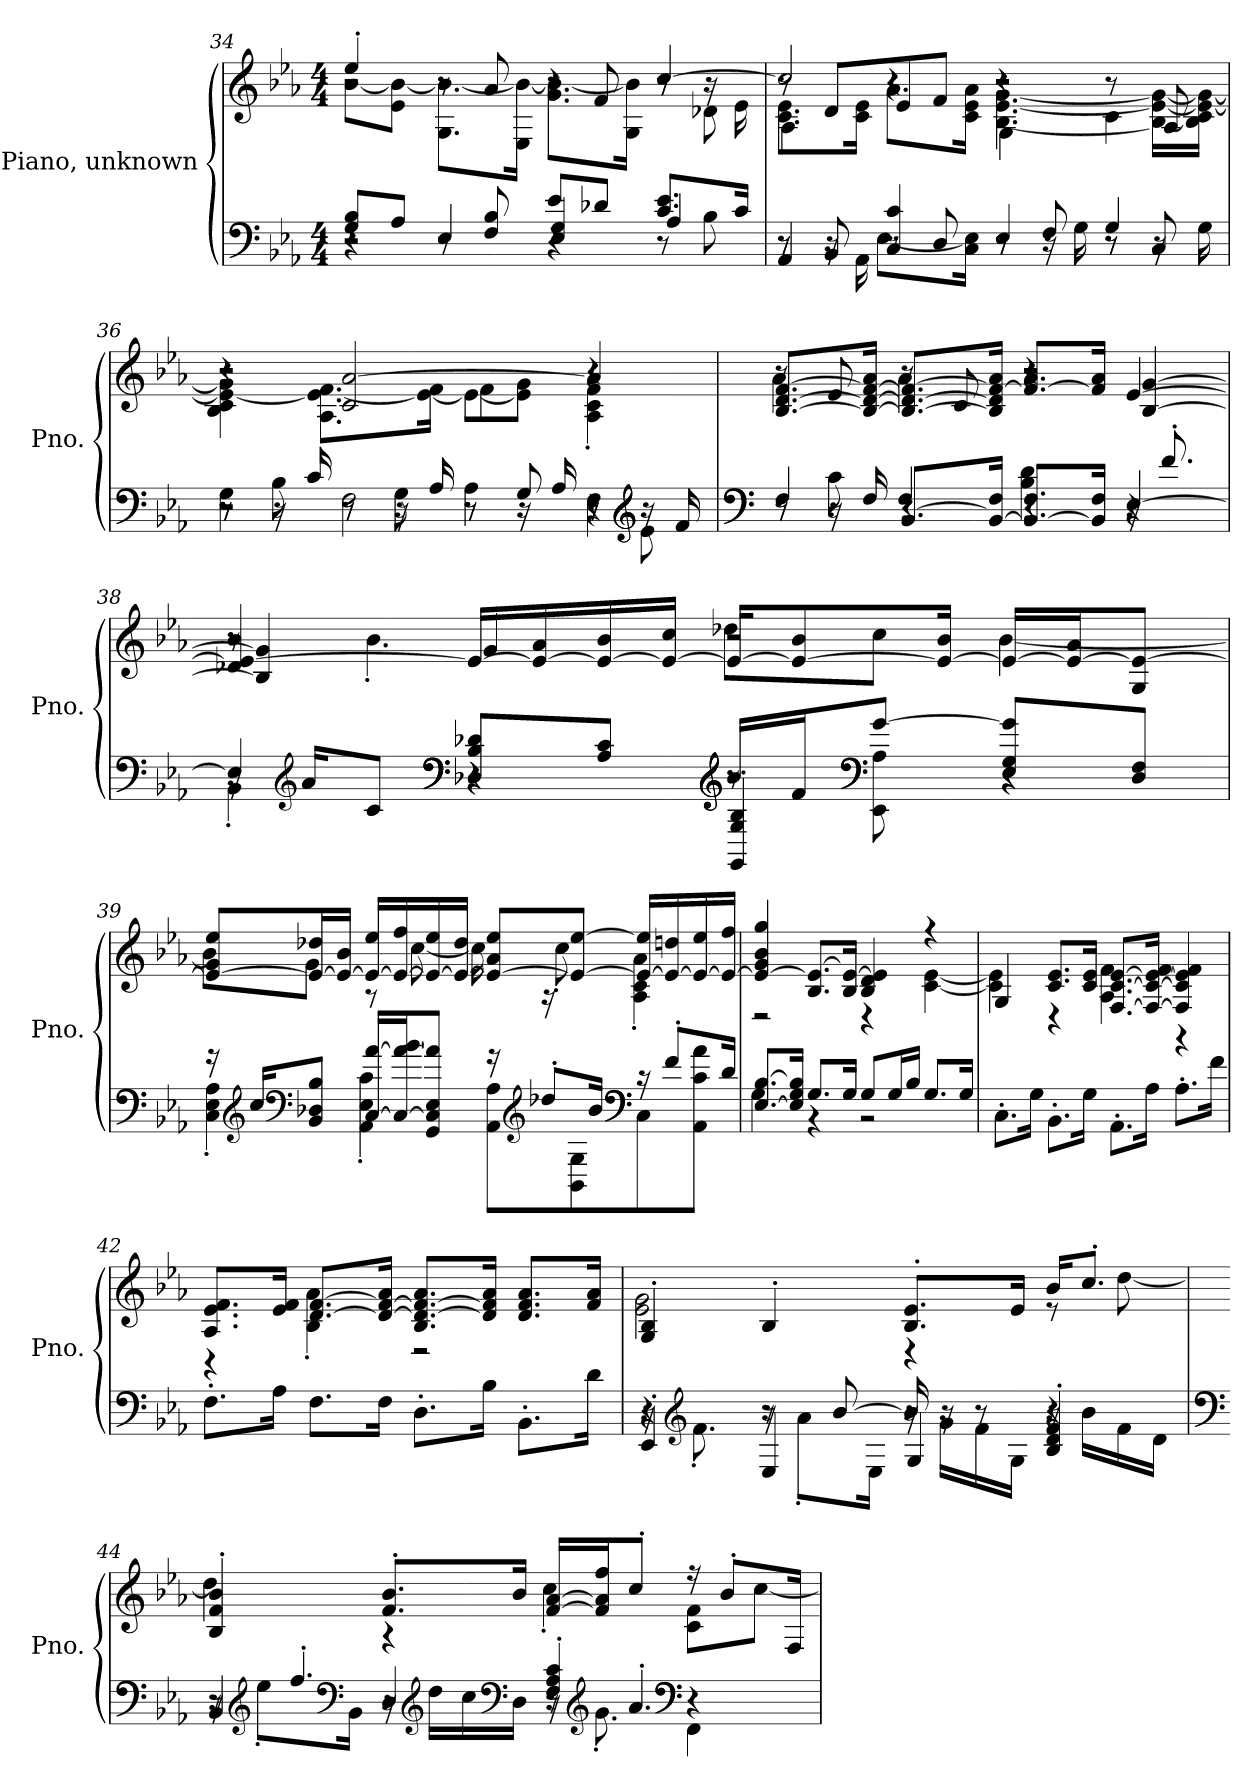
**kern	**kern
*part1	*part1
*staff2	*staff1
*I"Piano, unknown	*
*I'Pno.	*
*clefF4	*clefG2
*k[b-e-a-]	*k[b-e-a-]
*M4/4	*M4/4
=34	=34
*^	*^
*	*^	*	*^
8G/ 8B-/L	2r	4r	4ee-'/	[8b-\L	2r
8A-/J	.	.	.	8e-\ 8b-\_J	.
8r	.	4E-/	8r	8.G\ 8.b-\_L	.
8F/ 8B-/	.	.	8a-/	.	.
.	.	.	.	16E-\ 16b-\_Jk	.
8e-/L	4r	4E-/ 4G/	8r	8.g\ 8.b-\_L	4r
8d-X/J	.	.	8f/	.	.
.	.	.	.	16G\ 16b-\]Jk	.
8.c/ 8.e-/L	8r	4A-/	[4cc/	8r	8r
.	8B-\	.	.	16r	8d-X\
16c/Jk	.	.	.	16e-\	.
!!LO:LB:g=z
=35	=35	=35	=35	=35	=35
*	*	*	*	*	*^
8r	8r	4AA-/	2cc/]	8.c\ 8.e-\L	8r	4A-\
8BB-/	16r	.	.	.	8d/L	.
.	16AA-\	.	.	16c\ 16e-\Jk	.	.
4C/ 4c/	[8.E-\L	8r	.	8.a-\L	8e-/	4r
.	.	8D/	.	.	8f/J	.
.	16C\ 16E-\]Jk	.	.	16c\ 16e-\ 16a-\Jk	.	.
8r	8r	4E-/	2r	[4.B-\ [4.e-\ [4.g\	4r	4G\
8F/	16r	.	.	.	.	.
.	16G\	.	.	.	.	.
4G/	8r	8r	.	.	8r	4c\
.	16r	8C/	.	16B-\_ 16e-\_ 16g\_LL	8A-/	.
.	16G\	.	.	16B-\] 16c\ 16e-\_ 16g\_JJ	.	.
*	*	*	*	*	*v	*v
=36	=36	=36	=36	=36	=36
*	*	*^	*	*	*
8r	8r	2r	4G\	4r	4B-\ 4c\ 4e-\_ 4g\]	2r
16r	8B-\	.	.	.	.	.
16c/	.	.	.	.	.	.
8r	8r	.	2F\	2c/ [2a-/	8.A-\ 8.e-\_ 8.f\L	.
16r	8G\	.	.	.	.	.
16A-/	.	.	.	.	16e-\_ 16f\Jk	.
8r	4A-\	8r	.	.	8e-\L_	4f\
16r	.	8G/	.	.	8e-\] 8g\J	.
16A-/	.	.	.	.	.	.
8r	8r	4r	4F\	4a-/]	4A-\' 4c\' 4f\'	4r
*clefG2	*	*	*	*	*	*
16r	8e-\	.	.	.	.	.
16f/	.	.	.	.	.	.
*v	*v	*v	*v	*	*	*
!!LO:LB:g=z	!!	!!
=37	=37	=37	=37
*clefF4	*	*	*
*^	*	*	*
*	*^	*	*	*
8r	8r	4F/	[8.B-/ [8.d/ [8.f/L	4a-\	8r
16r	8c\	.	.	.	8e-/
16F/	.	.	16B-/_ 16d/_ 16f/_ 16a-/Jk	.	.
[8.BB-/L	4r	4F/	8.B-/_ 8.d/_ 8.f/_L	4a-\	8r
.	.	.	.	.	8c/
16BB-/_ 16F/Jk	.	.	16B-/] 16d/] 16f/_ 16a-/Jk	.	.
8.BB-/_ 8.F/L	4B-\ 4d\	4r	8.f/_ 8.a-/L	2r	4r
16BB-/] 16F/Jk	.	.	16f/] 16a-/Jk	.	.
16r	4r	[4E-/	[4e-/	.	[4B-/ [4g/
8.f'/	.	.	.	.	.
!!LO:LB:g=z	!!	!!
=38	=38	=38	=38	=38	=38
16r	4BB-'\	4E-/]	4d-X/ 4e-/_ 4b-/	8r	4B-/] 4g/]
*clefG2	*	*	*	*	*
16a-/KL	.	.	.	.	.
8c/J	.	.	.	4.b-'\	.
*clefF4	*	*	*	*	*
8D-X/ 8B-/ 8d-X/L	4r	4r	16e-/LL_	.	4g'/
.	.	.	16e-/_ 16a-/	.	.
8A-/ 8c/J	.	.	16e-/_ 16b-/	.	.
.	.	.	16e-/_ 16cc/JJ	.	.
*clefG2	*	*	*	*	*
16b-/LL	8r	4GG/' 4G/' 4B-/'	16e-/KL_	8dd-X\L	2r
16f/J	.	.	8e-/_ 8b-/	.	.
*clefF4	*	*	*	*	*
[8g/J	8EE-\ 8A-\	.	.	8cc\J	.
.	.	.	16e-/_ 16b-/Jk	.	.
8E-/ 8G/ 8g/]L	4r	4r	16e-/LL_	[4b-\	.
.	.	.	16e-/_ 16a-/J	.	.
8D-/ 8F/J	.	.	8G/ 8e-/_J	.	.
*	*v	*v	*	*	*
*	*	*	*v	*v
!!LO:LB:g=z
=39	=39	=39	=39
16r	4C\' 4E-\' 4A-\'	8e-/_ 8g/ 8ee-/L	8b-\L]
*clefG2	*	*	*
16cc/KL	.	.	.
*clefF4	*	*	*
8BB-/ 8D-X/ 8B-/J	.	16e-/_ 16dd-X/L	8g\J
.	.	16e-/_ 16b-/JJ	.
[16C/ [16a-/LL	4AA-\' 4E-\' 4c\'	16e-/_ 16ee-/LL	8r
16C/_ 16a-/_ 16b-/J	.	16e-/_ 16ff/	.
8GG/ 8C/] 8E-/ 8a-/]J	.	16e-/_ 16ee-/	[8cc\
.	.	16e-/_ 16dd-/JJ	.
16r	8AA-\ 8A-\L	8e-/_ 8a-/ 8ee-/L	16cc\]
*clefG2	*	*	*
8dd-X'/L	.	.	16r
.	8BB-\ 8G\	8e-/_ [8ee-/J	8cc'\
16b-/Jk	.	.	.
*clefF4	*	*	*
16r	8C\	16e-/_ 16ee-/]LL	4A-\' 4c\' 4a-\'
8f'/L	.	16e-/_ 16ddn/	.
.	8AA-\ 8c\ 8a-\J	16e-/_ 16ee-/	.
16d/Jk	.	16e-/_ 16ff/JJ	.
!!LO:LB:g=z	!!
=40	=40	=40	=40
[8.E-/ [8.B-/L	4G\	4e-/_ 4g/ 4b-/ 4gg/	2r
16E-/] 16G/ 16B-/]Jk	.	.	.
8.G/L	4r	8.B-/ 8.e-/_L	.
16G/Jk	.	16B-/ 16e-/_Jk	.
8G/L	2r	4B-/ 4d/ 4e-/]	4r
16G/L	.	.	.
16B-/JJ	.	.	.
8.G/L	.	4r	[4c\ [4e-\
16G/Jk	.	.	.
*v	*v	*	*
=41	=41	=41
8.C'\L	4G/	4c\] 4e-\]
16G\Jk	.	.
8.BB-'\L	8.c/ 8.e-/L	4r
16G\Jk	16c/ 16e-/Jk	.
8.AA-'\L	[8.F/ [8.c/ [8.e-/L	4A-\ 4f\
16A-\Jk	16F/_ 16c/_ 16e-/_ 16f/Jk	.
8.A-'\L	4F/] 4c/] 4e-/] 4f/	4r
16f\Jk	.	.
=42	=42	=42
8.F'\L	8.A-/ 8.e-/ 8.f/L	4r
16A-\Jk	16e-/ 16f/Jk	.
8.F\L	[8.d/ [8.f/L	4B-\' 4a-\'
16F\Jk	16d/_ 16f/_ 16a-/Jk	.
8.D'\L	8.B-/ 8.d/_ 8.f/_ 8.a-/L	2r
16B-\Jk	16d/] 16f/] 16a-/Jk	.
8.BB-'\L	8.d/ 8.f/ 8.a-/L	.
16d\Jk	16f/ 16a-/Jk	.
!!LO:PB:g=z	!!
=43	=43	=43
*^	*	*
*	*^	*	*
4r	16r	4EE-'/	4G/' 4B-/'	2e-\ 2g\
*clefG2	*	*	*	*
.	8.f'\	.	.	.
8r	16r	4E-/	4B-'/	.
.	8a-'\L	.	.	.
[8b-/	.	.	.	.
.	16E-\Jk	.	.	.
16b-/]	16r	4G/	8.B-/' 8.e-/'L	4r
16r	16g\LL	.	.	.
8r	16f\	.	.	.
.	16G\JJ	.	16e-/Jk	.
4r	16r	4B-/' 4d/' 4f/'	16b-/KL	8r
.	16b-\LL	.	8.cc'/J	.
.	16f\	.	.	[8dd\
.	16d\JJ	.	.	.
!!LO:LB:g=z	!!
=44	=44	=44	=44	=44
*clefF4	*	*	*	*
8r	16r	4BB-/	4B-/' 4f/' 4b-/'	4dd\]
*clefG2	*	*	*	*
.	8ee-'\L	.	.	.
4.ff'/	.	.	.	.
*clefF4	*	*	*	*
.	16BB-\Jk	.	.	.
.	16r	4D/	8.f/' 8.b-/'L	4r
*clefG2	*	*	*	*
.	16dd\LL	.	.	.
.	16cc\	.	.	.
*clefF4	*	*	*	*
.	16D\JJ	.	16b-/Jk	.
8r	16r	4F/' 4A-/' 4c/'	[16f/ [16a-/LL	4cc'\
*clefG2	*	*	*	*
.	8.g'\	.	16f/] 16a-/] 16ff/J	.
4.a-'/	.	.	8cc'/J	.
*clefF4	*	*	*	*
.	4FF\	4r	16r	8c\ 8f\L
.	.	.	8b-'/L	.
.	.	.	.	[8cc\J
.	.	.	16F/Jk	.
*v	*v	*v	*	*
*	*v	*v
=	=
*-	*-
